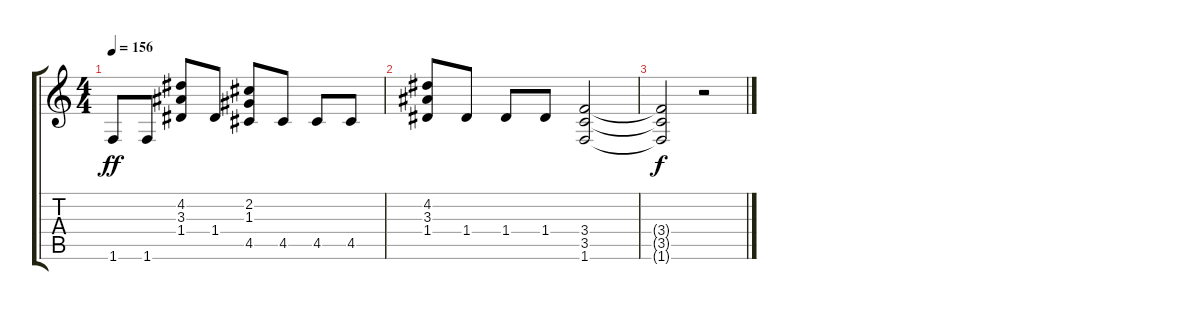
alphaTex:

\track "" {instrument distortionguitar}
\staff {score tabs}
\tuning (E4 B3 G3 D3 A2 E2) {hide}
\ts (4 4)
\tempo 156
\clef g2
\ks c
1.6.8{dy ff} 1.6.8 (4.2 3.3 1.4).8 1.4.8 (2.2 1.3 4.5).8 4.5.8 4.5.8 4.5.8 |
(4.2 3.3 1.4).8 1.4.8 1.4.8 1.4.8 (3.4 3.5 1.6).2 |
(3.4{t} 3.5{t} 1.6{t}).2{dy f} r.2
